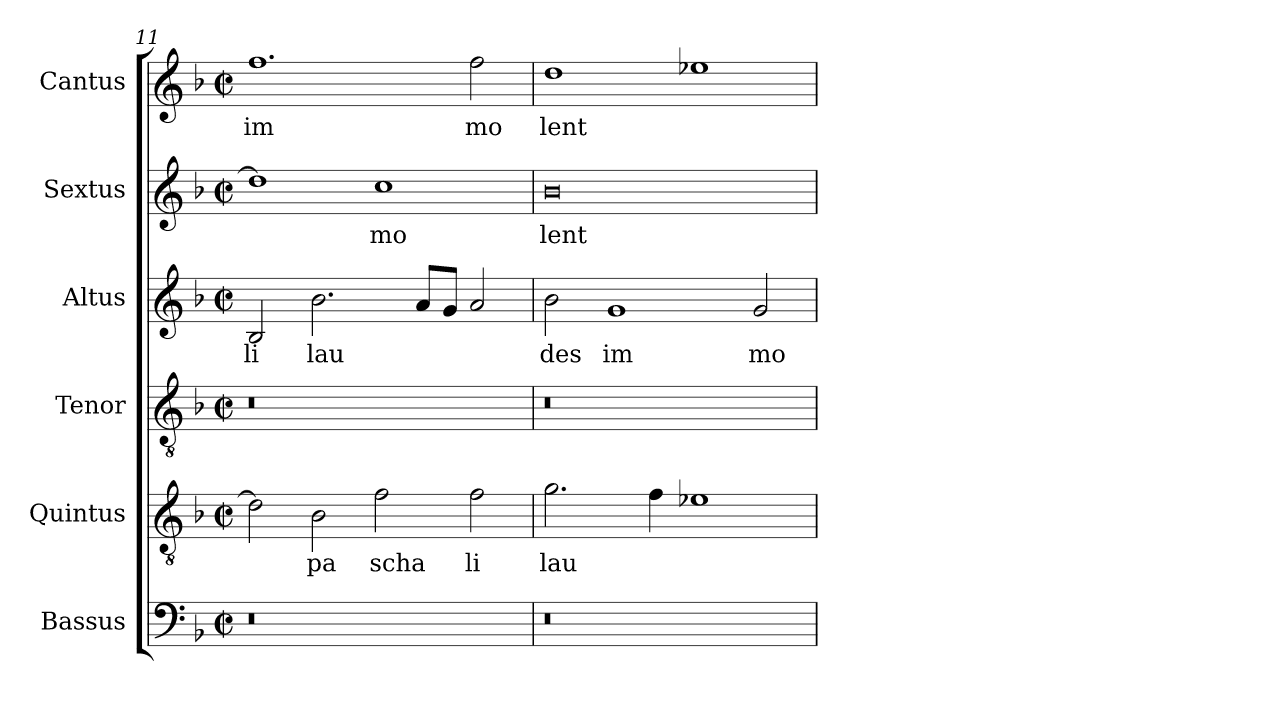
**kern	**kern	**text	**kern	**kern	**text	**kern	**text	**kern	**text
*part6	*part5	*part5	*part4	*part3	*part3	*part2	*part2	*part1	*part1
*staff6	*staff5	*staff5	*staff4	*staff3	*staff3	*staff2	*staff2	*staff1	*staff1
*I"Bassus	*I"Quintus	*	*I"Tenor	*I"Altus	*	*I"Sextus	*	*I"Cantus	*
*clefF4	*clefGv2	*	*clefGv2	*clefG2	*	*clefG2	*	*clefG2	*
*k[b-]	*k[b-]	*	*k[b-]	*k[b-]	*	*k[b-]	*	*k[b-]	*
*F:	*F:	*	*F:	*F:	*	*F:	*	*F:	*
*M2/2	*M2/2	*	*M2/2	*M2/2	*	*M2/2	*	*M2/2	*
*met(c|)	*met(c|)	*	*met(c|)	*met(c|)	*	*met(c|)	*	*met(c|)	*
=11	=11	=11	=11	=11	=11	=11	=11	=11	=11
!	!	!	!	!	!LO:LY:b:cj	!	!	!	!LO:LY:b:cj
0r	2d\]	.	0r	2B-/	li	1dd]	.	1.ff	im
!	!	!LO:LY:b:cj	!	!	!LO:LY:b	!	!	!	!
.	2B-\	pa	.	2.b-\	lau	.	.	.	.
!	!	!LO:LY:b:cj	!	!	!	!	!LO:LY:b:cj	!	!
.	2f\	scha	.	.	.	1cc	mo	.	.
.	.	.	.	8a/L	.	.	.	.	.
.	.	.	.	8g/J	.	.	.	.	.
!	!	!LO:LY:b:cj	!	!	!	!	!	!	!LO:LY:b:cj
.	2f\	li	.	2a/	.	.	.	2ff\	mo
=12	=12	=12	=12	=12	=12	=12	=12	=12	=12
!	!	!LO:LY:b	!	!	!LO:LY:b:cj	!	!LO:LY:b:cj	!	!LO:LY:b
0r	2.g\	lau	0r	2b-\	des	0b-	lent	1dd	lent
!	!	!	!	!	!LO:LY:b:cj	!	!	!	!
.	.	.	.	1g	im	.	.	.	.
.	4f\	.	.	.	.	.	.	.	.
.	1e-X	.	.	.	.	.	.	1ee-X	.
!	!	!	!	!	!LO:LY:b:cj	!	!	!	!
.	.	.	.	2g/	mo	.	.	.	.
=	=	=	=	=	=	=	=	=	=
*-	*-	*-	*-	*-	*-	*-	*-	*-	*-
